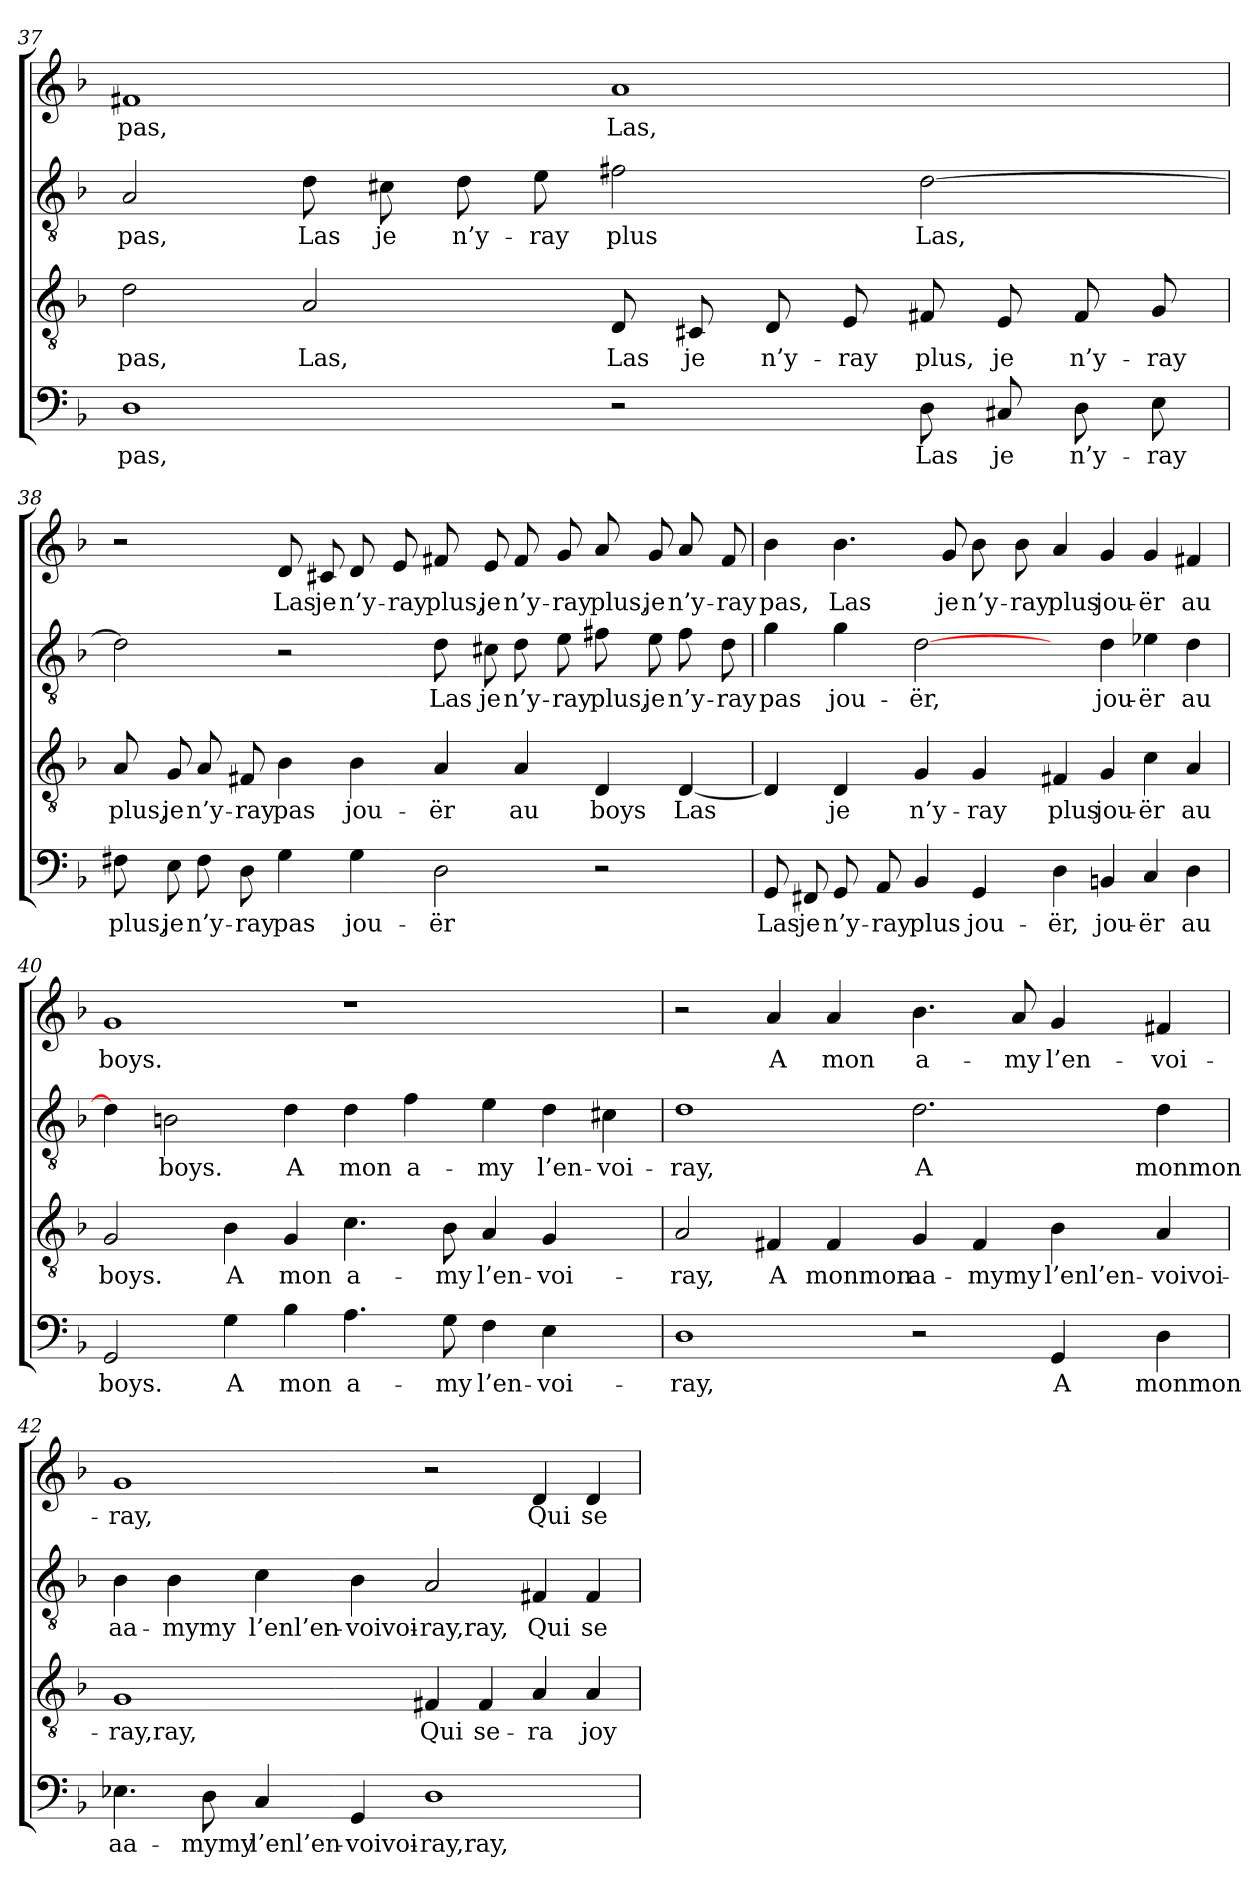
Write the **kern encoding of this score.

**kern	**text	**kern	**text	**kern	**text	**kern	**text
*part4	*part4	*part3	*part3	*part2	*part2	*part1	*part1
*staff4	*staff4	*staff3	*staff3	*staff2	*staff2	*staff1	*staff1
*clefF4	*	*clefGv2	*	*clefGv2	*	*clefG2	*
*k[b-]	*	*k[b-]	*	*k[b-]	*	*k[b-]	*
=37	=37	=37	=37	=37	=37	=37	=37
1D	pas,	2d	pas,	2A	pas,	1f#X	pas,
.	.	2A	Las,	8d	Las	.	.
.	.	.	.	8c#X	je	.	.
.	.	.	.	8d	n’y-	.	.
.	.	.	.	8e	-ray	.	.
2r	.	8D	Las	2f#X	plus	1a	Las,
.	.	8C#X	je	.	.	.	.
.	.	8D	n’y-	.	.	.	.
.	.	8E	-ray	.	.	.	.
8D	Las	8F#X	plus,	[2d	Las,	.	.
8C#X	je	8E	je	.	.	.	.
8D	n’y-	8F#	n’y-	.	.	.	.
8E	-ray	8G	-ray	.	.	.	.
!!LO:LB:g=z
=38	=38	=38	=38	=38	=38	=38	=38
8F#X	plus,	8A	plus,	2d]	.	2r	.
8E	je	8G	je	.	.	.	.
8F#	n’y-	8A	n’y-	.	.	.	.
8D	-ray	8F#X	-ray	.	.	.	.
4G	pas	4B-	pas	2r	.	8d	Las
.	.	.	.	.	.	8c#X	je
4G	jou-	4B-	jou-	.	.	8d	n’y-
.	.	.	.	.	.	8e	-ray
2D	-ër	4A	-ër	8d	Las	8f#X	plus,
.	.	.	.	8c#X	je	8e	je
.	.	4A	au	8d	n’y-	8f#	n’y-
.	.	.	.	8e	-ray	8g	-ray
2r	.	4D	boys	8f#X	plus,	8a	plus,
.	.	.	.	8e	je	8g	je
.	.	[4D	Las	8f#	n’y-	8a	n’y-
.	.	.	.	8d	-ray	8f#	-ray
=39	=39	=39	=39	=39	=39	=39	=39
8GG	Las	4D]	.	4g	pas	4b-	pas,
8FF#X	je	.	.	.	.	.	.
8GG	n’y-	4D	je	4g	jou-	4.b-	Las
8AA	-ray	.	.	.	.	.	.
4BB-	plus	4G	n’y-	[2d	-ër,	.	.
.	.	.	.	.	.	8g	je
4GG	jou-	4G	-ray	.	.	8b-	n’y-
.	.	.	.	.	.	8b-	-ray
4D	-ër,	4F#X	plus	4ryy	.	4a	plus
4BBn	jou-	4G	jou-	4d	jou-	4g	jou-
4C	-ër	4c	-ër	4e-X	-ër	4g	-ër
4D	au	4A	au	4d	au	4f#X	au
!!LO:LB:g=z
=40	=40	=40	=40	=40	=40	=40	=40
2GG	boys.	2G	boys.	4d]	.	1g	boys.
.	.	.	.	2Bn	boys.	.	.
4G	A	4B-	A	.	.	.	.
4B-	mon	4G	mon	4d	A	.	.
4.A	a-	4.c	a-	4d	mon	1r	.
.	.	.	.	4f	a-	.	.
8G	-my	8B-	-my	.	.	.	.
4F	l’en-	4A	l’en-	4e	-my	.	.
4E	-voi-	4G	-voi-	4d	l’en-	.	.
4ryy	.	4ryy	.	4c#X	-voi-	4ryy	.
=41	=41	=41	=41	=41	=41	=41	=41
1D	-ray,	2A	-ray,	1d	-ray,	2r	.
.	.	4F#X	A	.	.	4a	A
.	.	4F#	monmon	.	.	4a	mon
2r	.	4G	aa-	2.d	A	4.b-	a-
.	.	4F#	-mymy	.	.	.	.
.	.	.	.	.	.	8a	-my
4GG	A	4B-	l’enl’en-	.	.	4g	l’en-
4D	monmon	4A	-voivoi-	4d	monmon	4f#X	-voi-
=42	=42	=42	=42	=42	=42	=42	=42
4.E-X	aa-	1G	-ray,ray,	4B-	aa-	1g	-ray,
.	.	.	.	4B-	-mymy	.	.
8D	-mymy	.	.	.	.	.	.
4C	l’enl’en-	.	.	4c	l’enl’en-	.	.
4GG	-voivoi-	.	.	4B-	-voivoi-	.	.
1D	-ray,ray,	4F#X	Qui	2A	-ray,ray,	2r	.
.	.	4F#	se-	.	.	.	.
.	.	4A	-ra	4F#X	Qui	4d	Qui
.	.	4A	joy-	4F#	se-	4d	se-
=	=	=	=	=	=	=	=
*-	*-	*-	*-	*-	*-	*-	*-
